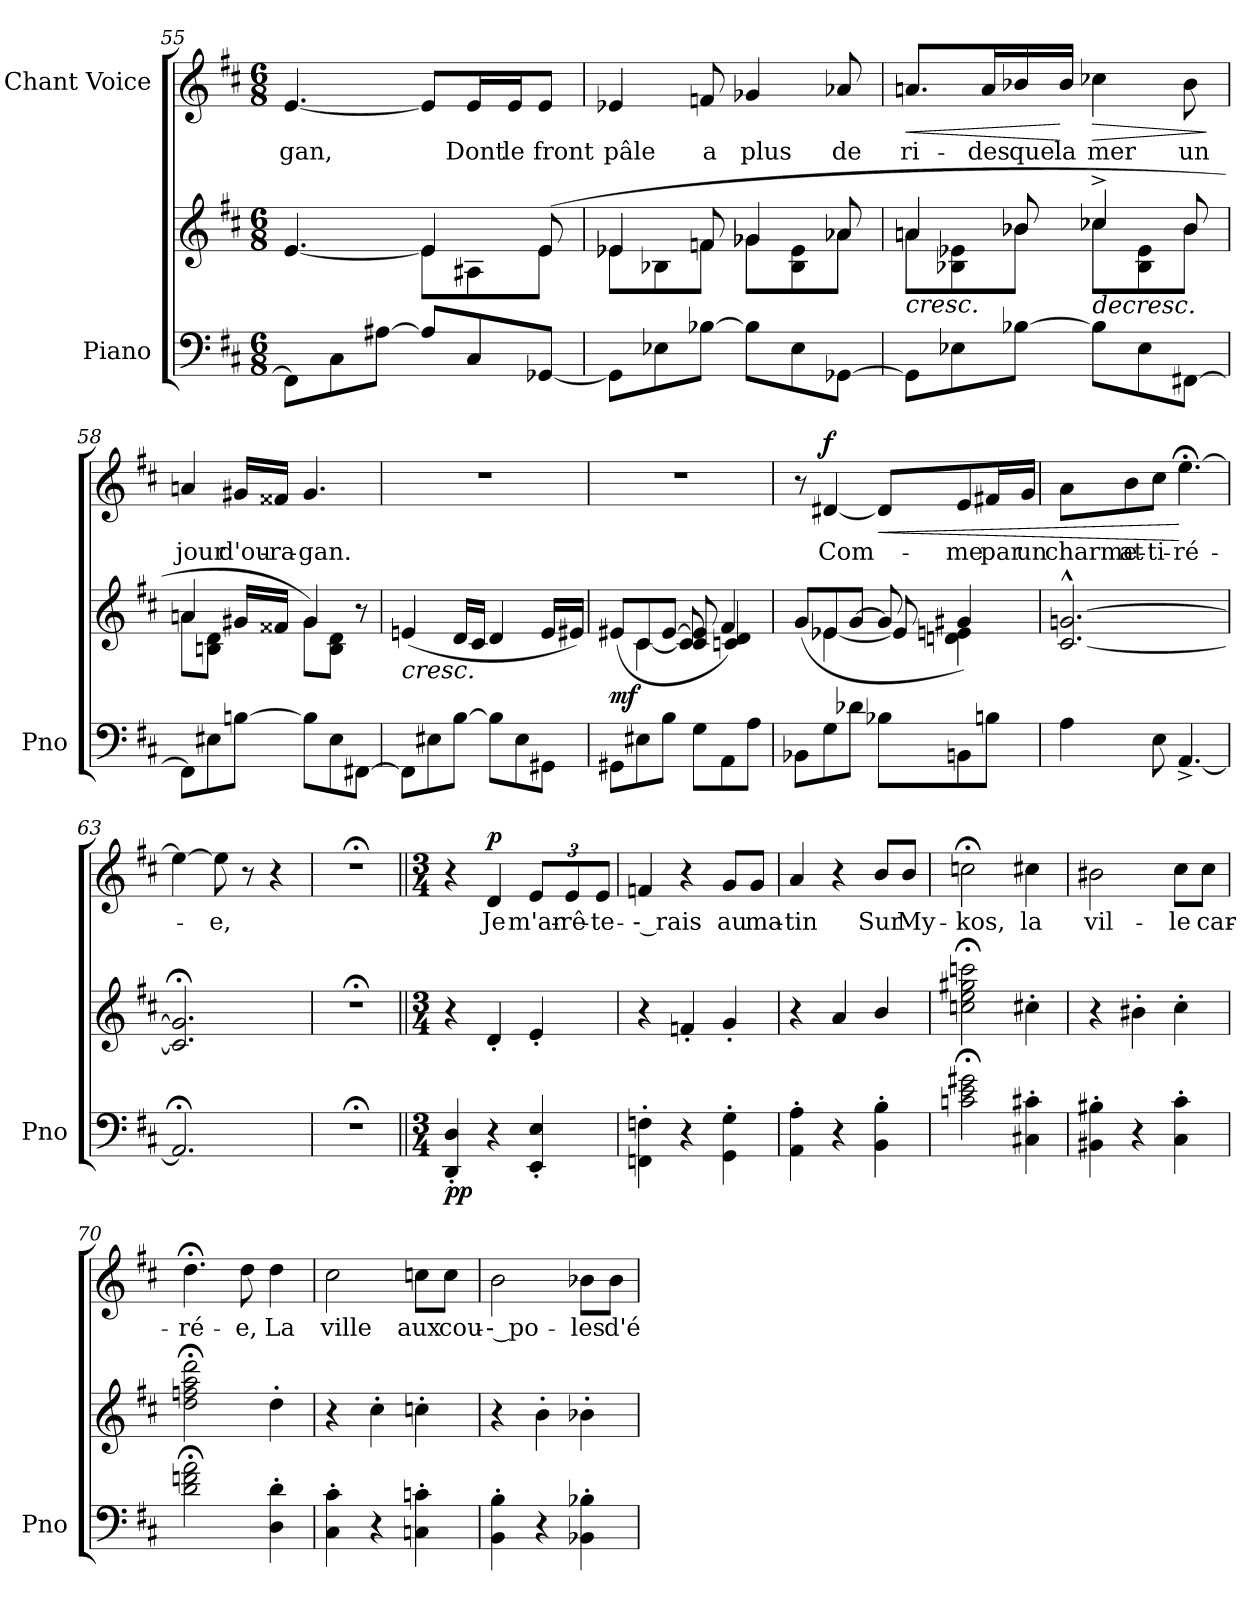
**kern	**kern	**dynam	**kern	**text	**dynam
*part2	*part2	*part2	*part1	*part1	*part1
*staff3	*staff2	*staff2/3	*staff1	*staff1	*staff1
*I"Piano	*	*	*I"Chant Voice	*	*
*I'Pno	*	*	*	*	*
*clefF4	*clefG2	*	*clefG2	*	*
*k[f#c#]	*k[f#c#]	*	*k[f#c#]	*	*
*M6/8	*M6/8	*	*M6/8	*	*
=55	=55	=55	=55	=55	=55
*	*^	*	*	*	*
8FF#\L]	[4.e/	4.ryy	.	[4.e/	-gan,	.
8C#\	.	.	.	.	.	.
[8A#X\J	.	.	.	.	.	.
8A#/L]	4e/]	8e\L	.	8e/L]	.	.
8C#/	.	8A#X\	.	16e/L	Dont	.
.	.	.	.	16e/J	le	.
[8GG-X/J	(8e/	8e\J	.	8e/J	front	.
=56	=56	=56	=56	=56	=56	=56
8GG-\L]	4e-X/	8e-\L	.	4e-X/	pâle	.
8E-X\	.	8B-X\	.	.	.	.
[8B-X\J	8fn/	8f\J	.	8fn/	a	.
8B-\L]	4g-X/	8g-\L	.	4g-X/	plus	.
8E-\	.	8B-\ 8e-\	.	.	.	.
[8GG-X\J	8a-X/	8a-\J	.	8a-X/	de	.
=57	=57	=57	=57	=57	=57	=57
!	!	!	!LO:HP:b	!	!	!LO:HP:b
8GG-\L]	4a/	8an\L	<	8.an/L	ri-	<
8E-X\	.	8B-X\ 8e-X\	.	.	.	.
.	.	.	.	16a/L	-des	.
[8B-X\J	8b-X/	8b-\J	.	16b-X/	que	.
.	.	.	.	16b-/JJ	la	[
!	!	!	!LO:HP:b	!	!	!LO:HP:b
8B-\L]	4cc-X^/	8cc-\L	>	4cc-X\	mer	>
8E-\	.	8B-\ 8e-\	.	.	.	.
[8FF#X\J	8b-/	8b-\J	.	8b-\	un	.
*	*v	*v	*	*	*	*
.	.	[	.	.	]
=58	=58	=58	=58	=58	=58
*	*^	*	*	*	*
8FF#\L]	4an/	8a\L	.	4an/	jour	.
8E#X\	.	8Bn\ 8d\J	.	.	.	.
[8Bn\J	16g#X/LL	8ryy	.	16g#X/LL	d'ou-	.
.	16f##X/JJ	.	.	16f##X/JJ	-ra-	.
8B\L]	4g#/)	8g#\L	.	4.g#/	-gan.	.
8E#\	.	8B\ 8d\J	.	.	.	.
[8FF#X\J	8r	8ryy	.	.	.	.
=59	=59	=59	=59	=59	=59	=59
!	!	!	!LO:HP:b	!	!	!
*	*v	*v	*	*	*	*
8FF#\L]	(>4en/	<	2.r	.	.
8E#X\	.	.	.	.	.
[8B\J	16d/LL	.	.	.	.
.	16c#/JJ	.	.	.	.
8B\L]	4d/	.	.	.	.
8E#\	.	.	.	.	.
8GG#X\J	16e/LL	.	.	.	.
.	16e#X/JJ)	.	.	.	.
.	.	]	.	.	.
=60	=60	=60	=60	=60	=60
*	*^	*	*	*	*
!	!	!	!LO:DY:b	!	!	!
8GG#X\L	(8e#X/L	8ryy	mf	2.r	.	.
8E#X\	8c#/	[4c#\	.	.	.	.
8B\J	[8e#/J	.	.	.	.	.
8G\L	8c#/ 8e#/]	8c#/]	.	.	.	.
8AA\	4f#/)	4cn/ 4d/	.	.	.	.
8A\J	.	.	.	.	.	.
=61	=61	=61	=61	=61	=61	=61
8BB-X\L	(8g/L	8ryy	.	8r	.	.
!	!	!	!	!	!	!LO:DY:a
8G\	8e-X/	[4e-\	.	[4d#X/	Com-	f
8d-X\J	[8g/J	.	.	.	.	.
!	!	!	!	!	!	!LO:HP:b
8B-X\L	8g/]	8e-/]	.	8d#/L]	.	<
8BBn\	4g#X/)	4dn\ 4en\	.	8e/	-me	.
8Bn\J	.	.	.	16f#X/L	par	.
.	.	.	.	16g/JJ	un	.
*	*v	*v	*	*	*	*
=62	=62	=62	=62	=62	=62
4A\	[2.c#/^^ [2.gn/^^	.	8a\L	charme	.
.	.	.	8b\	at-	.
8E\	.	.	8cc#\J	-ti-	.
[4.AA^/	.	[	[4.ee;<\	-ré-	[
=63	=63	=63	=63	=63	=63
2.AA;</]	2.c#/];< 2.g/];<	.	4ee\_	.	.
.	.	.	8ee\]	-e,	.
.	.	.	8r	.	.
.	.	.	4r	.	.
=64	=64	=64	=64	=64	=64
2.r;<	2.r;<	.	2.r;<	.	.
=65||	=65||	=65||	=65||	=65||	=65||
*M3/4	*M3/4	*	*M3/4	*	*
!	!	!LO:DY:b=2	!	!	!
4DD/' 4D/'	4r	pp	4r	.	.
!	!	!	!	!	!LO:DY:a
4r	4d'/	.	4d/	Je	p
4EE/' 4E/'	4e'/	.	12e/L	m'ar-	.
.	.	.	12e/	-rê-	.
.	.	.	12e/J	-te-	.
=66	=66	=66	=66	=66	=66
4FFn\' 4Fn\'	4r	.	4fn/	-- rais	.
4r	4fn'/	.	4r	.	.
4GG\' 4G\'	4g'/	.	8g/L	au	.
.	.	.	8g/J	ma-	.
=67	=67	=67	=67	=67	=67
4AA\' 4A\'	4r	.	4a/	-tin	.
4r	4a/	.	4r	.	.
4BB\' 4B\'	4b/	.	8b/L	Sur	.
.	.	.	8b/J	My-	.
=68	=68	=68	=68	=68	=68
2cn\;< 2e\;< 2g#X\;<	2ccn\;< 2ee\;< 2gg#X\;< 2cccn\;<	.	2ccn;<\	-kos,	.
4C#X\' 4c#X\'	4cc#X'\	.	4cc#X\	la	.
=69	=69	=69	=69	=69	=69
4BB#X\' 4B#X\'	4r	.	2b#X\	vil-	.
4r	4b#X'\	.	.	.	.
4C#\' 4c#\'	4cc#'\	.	8cc#\L	-le	.
.	.	.	8cc#\J	car-	.
=70	=70	=70	=70	=70	=70
2d\;< 2fn\;< 2a\;<	2dd\;< 2ffn\;< 2aa\;< 2ddd\;<	.	4.dd;<\	-ré-	.
.	.	.	8dd\	-e,	.
4D\' 4d\'	4dd'\	.	4dd\	La	.
=71	=71	=71	=71	=71	=71
4C#\' 4c#\'	4r	.	2cc#\	ville	.
4r	4cc#'\	.	.	.	.
4Cn\' 4cn\'	4ccn'\	.	8ccn\L	aux	.
.	.	.	8cc\J	cou-	.
=72	=72	=72	=72	=72	=72
4BB\' 4B\'	4r	.	2b\	-- po-	.
4r	4b'\	.	.	.	.
4BB-X\' 4B-X\'	4b-X'\	.	8b-X\L	-les	.
.	.	.	8b-\J	d'é-	.
=	=	=	=	=	=
*-	*-	*-	*-	*-	*-
